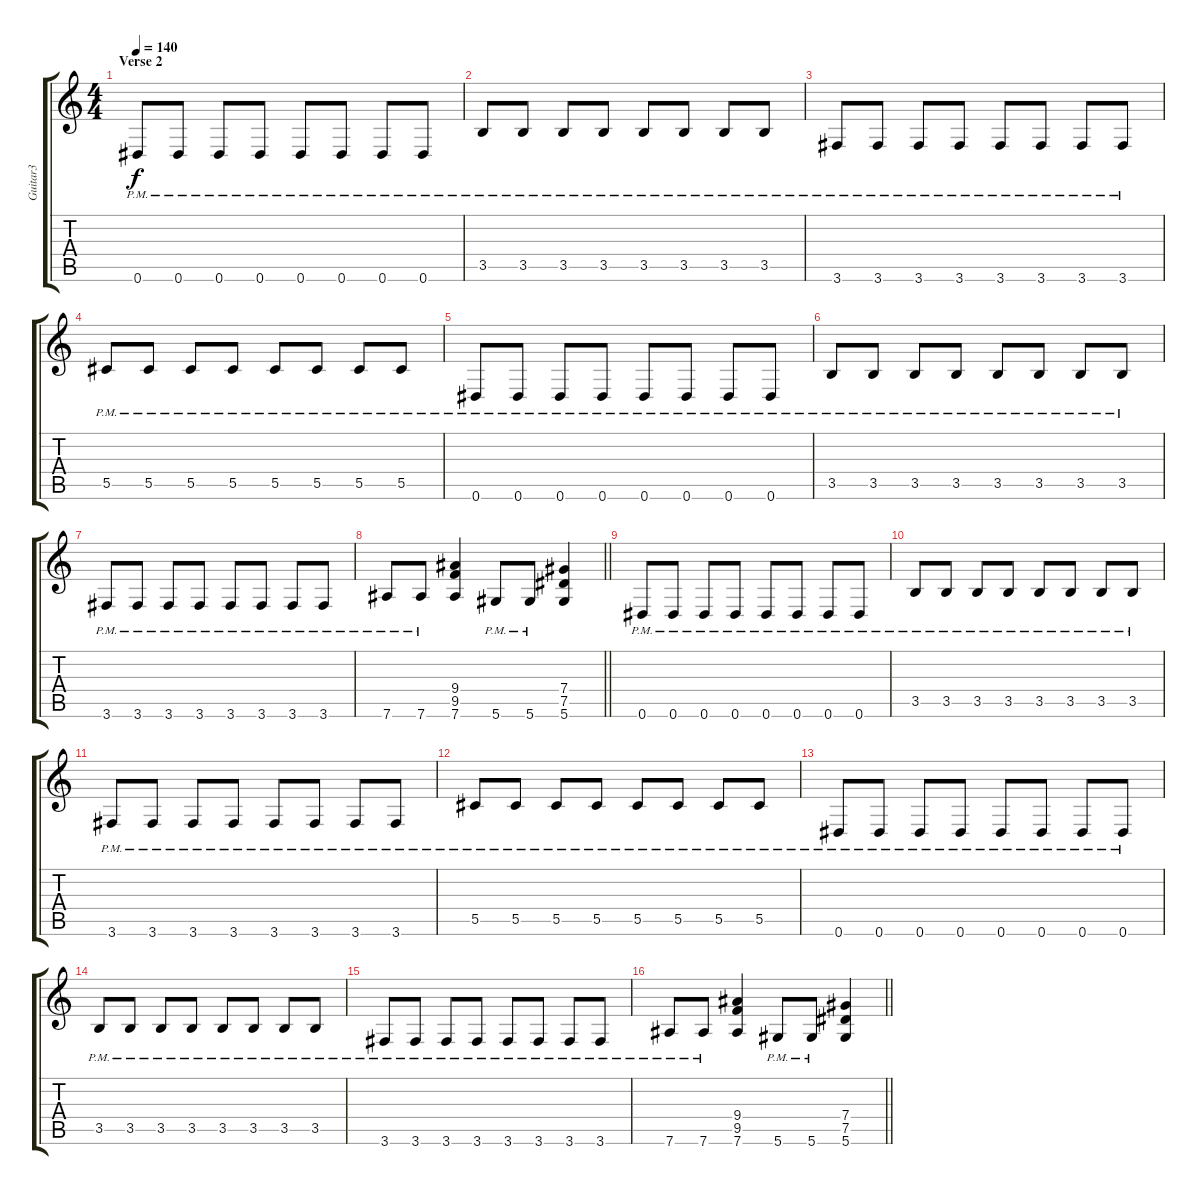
\track ("Guitar3" "Guitar3") {instrument distortionguitar}
\staff {score tabs}
\tuning (Eb4 Bb3 Gb3 Db3 Ab2 Eb2) {hide}
\ts (4 4)
\section ("" "Verse 2")
\tempo 140
\clef g2
\ks c
0.6{pm}.8{dy f} 0.6{pm}.8 0.6{pm}.8 0.6{pm}.8 0.6{pm}.8 0.6{pm}.8 0.6{pm}.8 0.6{pm}.8 |
3.5{pm}.8 3.5{pm}.8 3.5{pm}.8 3.5{pm}.8 3.5{pm}.8 3.5{pm}.8 3.5{pm}.8 3.5{pm}.8 |
3.6{pm}.8 3.6{pm}.8 3.6{pm}.8 3.6{pm}.8 3.6{pm}.8 3.6{pm}.8 3.6{pm}.8 3.6{pm}.8 |
5.5{pm}.8 5.5{pm}.8 5.5{pm}.8 5.5{pm}.8 5.5{pm}.8 5.5{pm}.8 5.5{pm}.8 5.5{pm}.8 |
0.6{pm}.8 0.6{pm}.8 0.6{pm}.8 0.6{pm}.8 0.6{pm}.8 0.6{pm}.8 0.6{pm}.8 0.6{pm}.8 |
3.5{pm}.8 3.5{pm}.8 3.5{pm}.8 3.5{pm}.8 3.5{pm}.8 3.5{pm}.8 3.5{pm}.8 3.5{pm}.8 |
3.6{pm}.8 3.6{pm}.8 3.6{pm}.8 3.6{pm}.8 3.6{pm}.8 3.6{pm}.8 3.6{pm}.8 3.6{pm}.8 |
\barLineRight lightlight
7.6{pm}.8 7.6{pm}.8 (9.4 9.5 7.6).4 5.6{pm}.8 5.6{pm}.8 (7.4 7.5 5.6).4 |
0.6{pm}.8 0.6{pm}.8 0.6{pm}.8 0.6{pm}.8 0.6{pm}.8 0.6{pm}.8 0.6{pm}.8 0.6{pm}.8 |
3.5{pm}.8 3.5{pm}.8 3.5{pm}.8 3.5{pm}.8 3.5{pm}.8 3.5{pm}.8 3.5{pm}.8 3.5{pm}.8 |
3.6{pm}.8 3.6{pm}.8 3.6{pm}.8 3.6{pm}.8 3.6{pm}.8 3.6{pm}.8 3.6{pm}.8 3.6{pm}.8 |
5.5{pm}.8 5.5{pm}.8 5.5{pm}.8 5.5{pm}.8 5.5{pm}.8 5.5{pm}.8 5.5{pm}.8 5.5{pm}.8 |
0.6{pm}.8 0.6{pm}.8 0.6{pm}.8 0.6{pm}.8 0.6{pm}.8 0.6{pm}.8 0.6{pm}.8 0.6{pm}.8 |
3.5{pm}.8 3.5{pm}.8 3.5{pm}.8 3.5{pm}.8 3.5{pm}.8 3.5{pm}.8 3.5{pm}.8 3.5{pm}.8 |
3.6{pm}.8 3.6{pm}.8 3.6{pm}.8 3.6{pm}.8 3.6{pm}.8 3.6{pm}.8 3.6{pm}.8 3.6{pm}.8 |
\barLineRight lightlight
7.6{pm}.8 7.6{pm}.8 (9.4 9.5 7.6).4 5.6{pm}.8 5.6{pm}.8 (7.4 7.5 5.6).4
